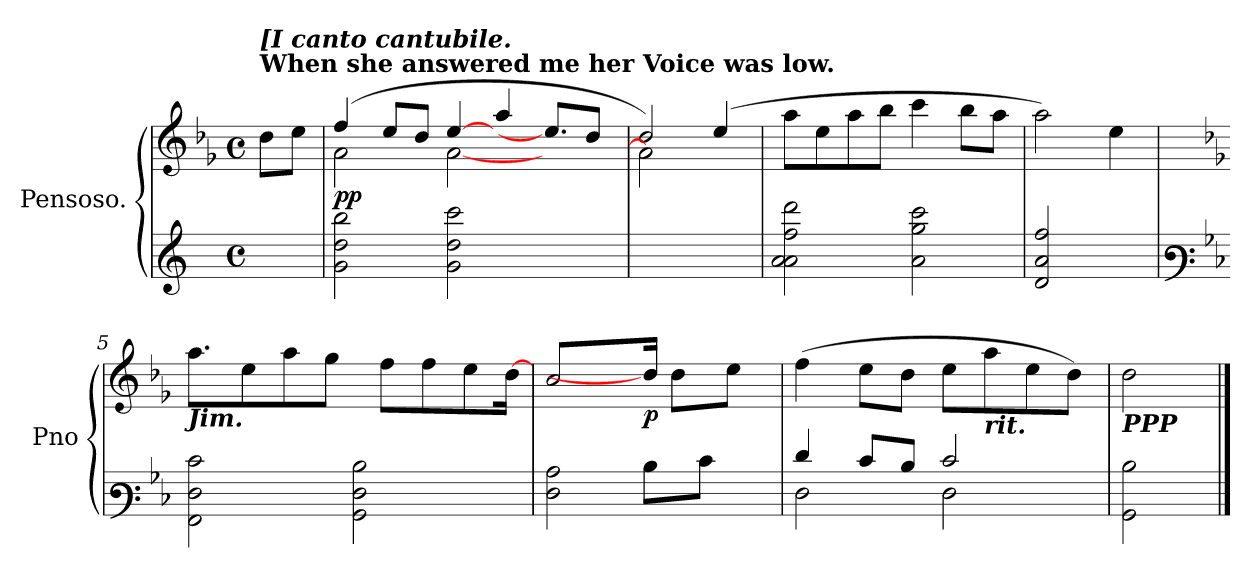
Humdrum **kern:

**kern	**kern	**dynam
*part1	*part1	*part1
*staff2	*staff1	*staff1/2
*I"Pensoso.	*	*
*I'Pno	*	*
*	*clefG3	*
*	*k[b-e-]	*
*M4/4	*M4/4	*
*met(c)	*met(c)	*
=	=	=
!	!LO:TX:a:B:t=When she answered me her Voice was low.	!
!	!LO:TX:a:Bi:t=[I canto cantubile.	!
4ryy	8b-\L	.
.	8cc\J	.
=1	=1	=1
*	*^	*
!	!	!	!LO:DY:b
!	!	!	!LO:DY:n=1:b
2g\ 2dd\ 2bb\	(>4dd/	2f\	p p
.	8cc/L	.	.
.	8b-/J	.	.
2g\ 2dd\ 2ccc\	[>4cc/	[<2f\	.
.	4ff/	.	.
4ryy	8.cc/L]	4ryy	.
.	8b-/J	.	.
16ryy	.	16ryy	.
=2	=2	=2	=2
2.ryy	2b-/)	2f\]	.
.	(>4cc/	4ryy	.
=3	=3	=3	=3
!	!LO:TX:b:Bi:t=cres.	!	!
*	*v	*v	*
2a\ 2a\ 2ff\ 2ddd\	8ff\L	.
.	8cc\	.
.	8ff\	.
.	8gg\J	.
2a\ 2gg\ 2ccc\	4aa\	.
.	8gg\L	.
.	8ff\J	.
=4	=4	=4
2d/ 2a/ 2ff/	2ff\)	.
4ryy	4cc\	.
!!LO:LB:g=z
=5	=5	=5
*clefF3	*	*
*k[b-e-]	*k[b-e-]	*
!	!LO:TX:b:Bi:t=Jim.	!
2AA\ 2F\ 2e-\	8.ff\L	.
.	8cc\	.
.	8ff\	.
.	8ee-\J	.
2BB-\ 2F\ 2d\	.	.
.	8dd\L	.
.	8dd\	.
.	8cc\	.
.	[16b-\J	.
=6	=6	=6
2F\ 2c\	2a/	.
!	!	!LO:DY:b
8d\L	16b-\J]	p
.	8b-\L	.
8e-\J	.	.
.	8cc\J	.
16ryy	.	.
=7	=7	=7
*^	*	*
4f/	2F\	(>4dd\	.
8e-/L	.	8cc\L	.
8d/J	.	8b-\J	.
2e-/	2F\	8cc\L	.
!	!	!LO:TX:b:Bi:t=rit.	!
.	.	8ff\	.
.	.	8cc\	.
.	.	8b-\J)	.
*v	*v	*	*
=8	=8	=8
!	!LO:TX:b:Bi:t=PPP	!
2BB-\ 2d\	2b-\	.
==	==	==
*-	*-	*-
